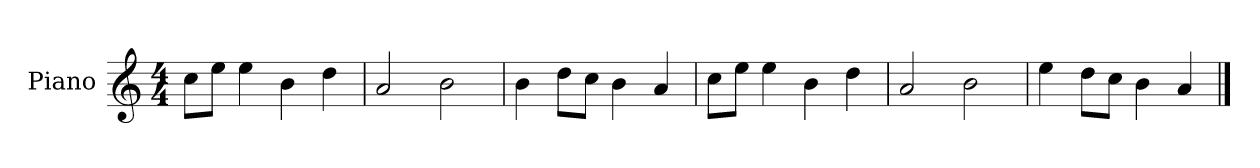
**kern
*part1
*staff1
*I"Piano
*I'P-no
*clefG2
*k[]
*M4/4
*MM90
=1
8cc\L
8ee\J
4ee\
4b\
4dd\
=2
2a/
2b\
=3
4b\
8dd\L
8cc\J
4b\
4a/
=4
8cc\L
8ee\J
4ee\
4b\
4dd\
=5
2a/
2b\
=6
4ee\
8dd\L
8cc\J
4b\
4a/
==
*-
